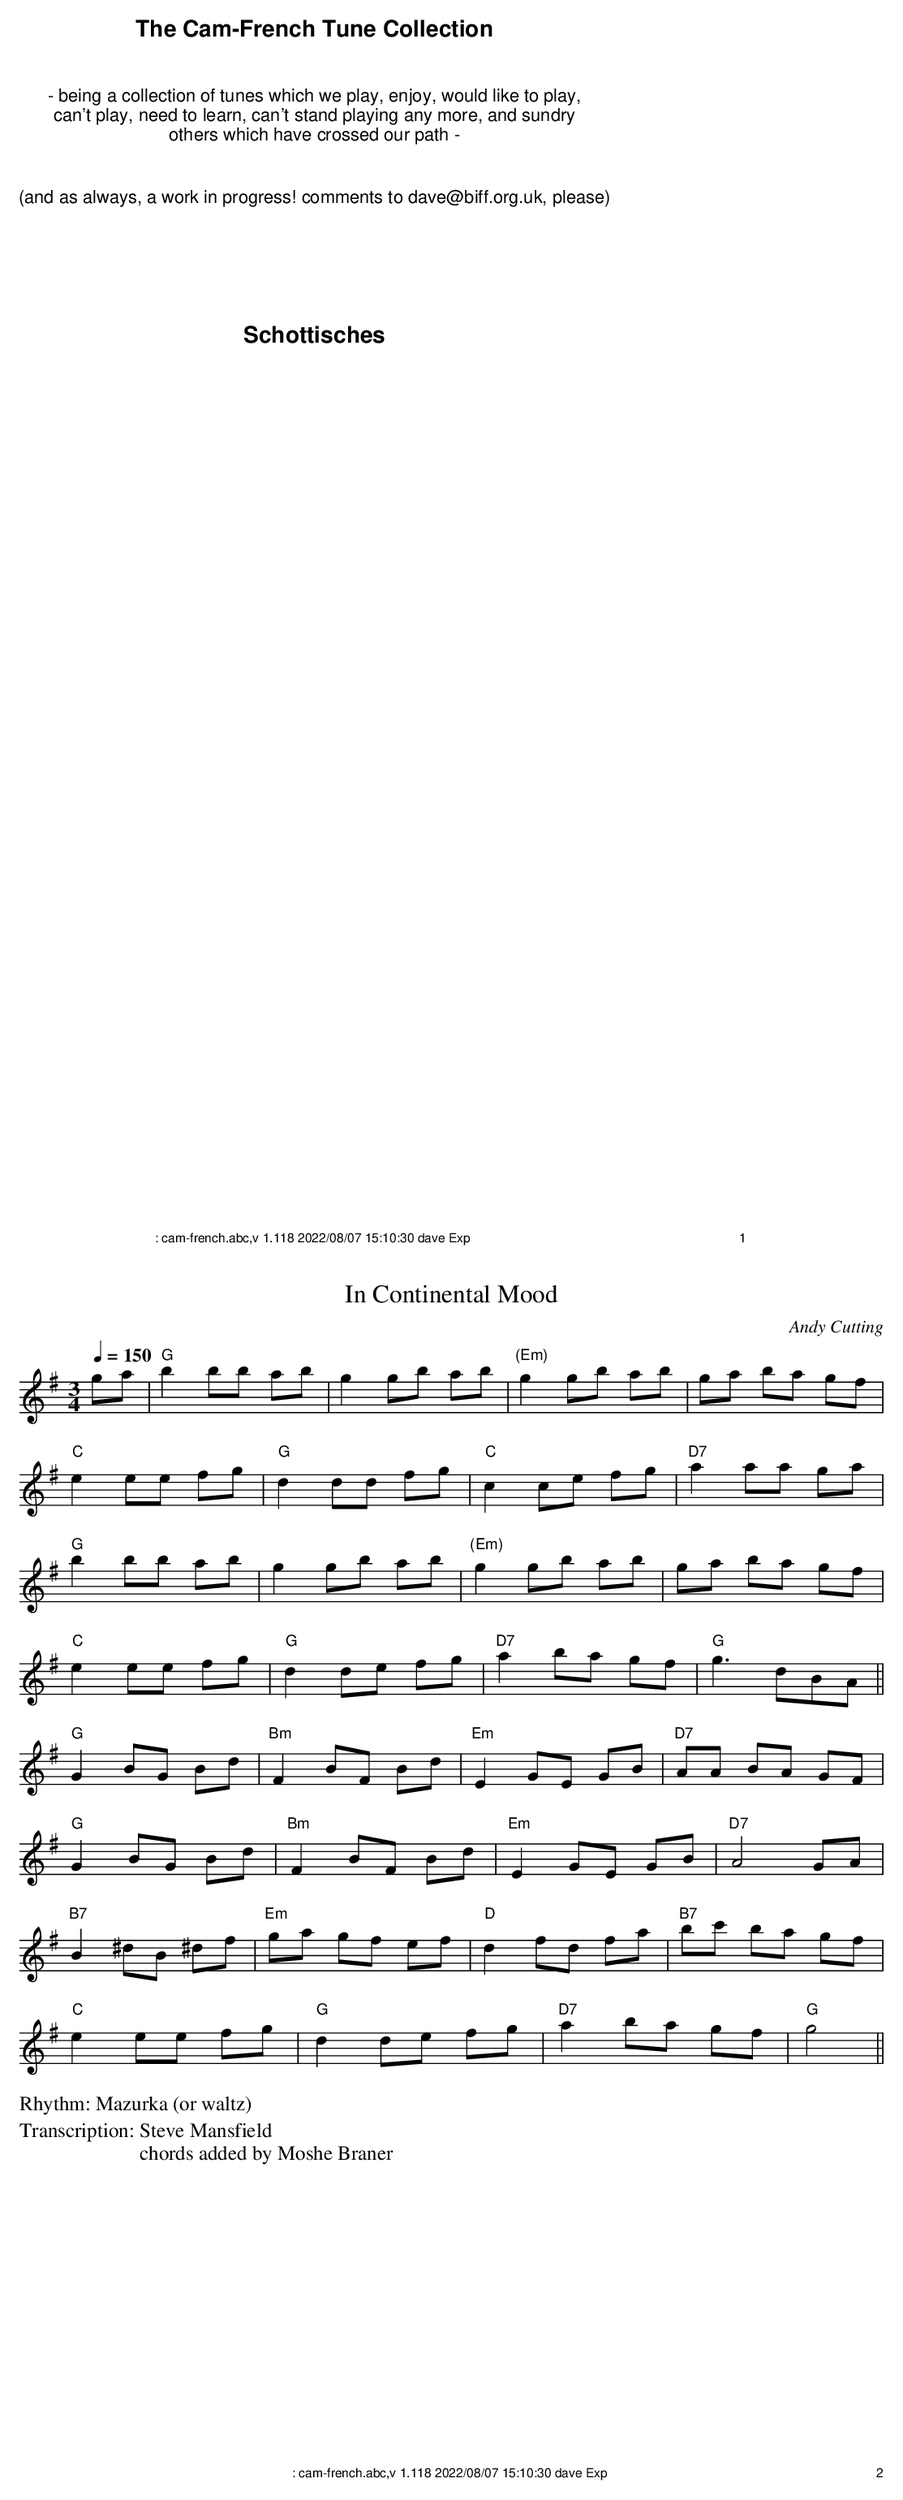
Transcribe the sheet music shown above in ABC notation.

X:1
T:In Continental Mood
C:Andy Cutting
M:3/4
L:1/8
Q:1/4=150
K:G
ga |\
"G"b2 bb ab |    g2 gb ab | "(Em)"g2 gb ab |     ga ba gf |
"C"e2 ee fg | "G"d2 dd fg |    "C"c2 ce fg | "D7"a2 aa ga |
"G"b2 bb ab |    g2 gb ab | "(Em)"g2 gb ab |     ga ba gf |
"C"e2 ee fg | "G"d2 de fg |   "D7"a2 ba gf |  "G"g3 dBA   ||
"G"G2 BG Bd | "Bm"F2 BF Bd | "Em"E2 GE GB | "D7"AA BA GF |
"G"G2 BG Bd | "Bm"F2 BF Bd | "Em"E2 GE GB | "D7"A4    GA |
"B7"B2 ^dB ^df| "Em"ga gf ef | "D"d2 fd fa | "B7"bc' ba gf |
"C"e2 ee fg | "G"d2 de fg |   "D7"a2 ba gf | "G"g4 ||
